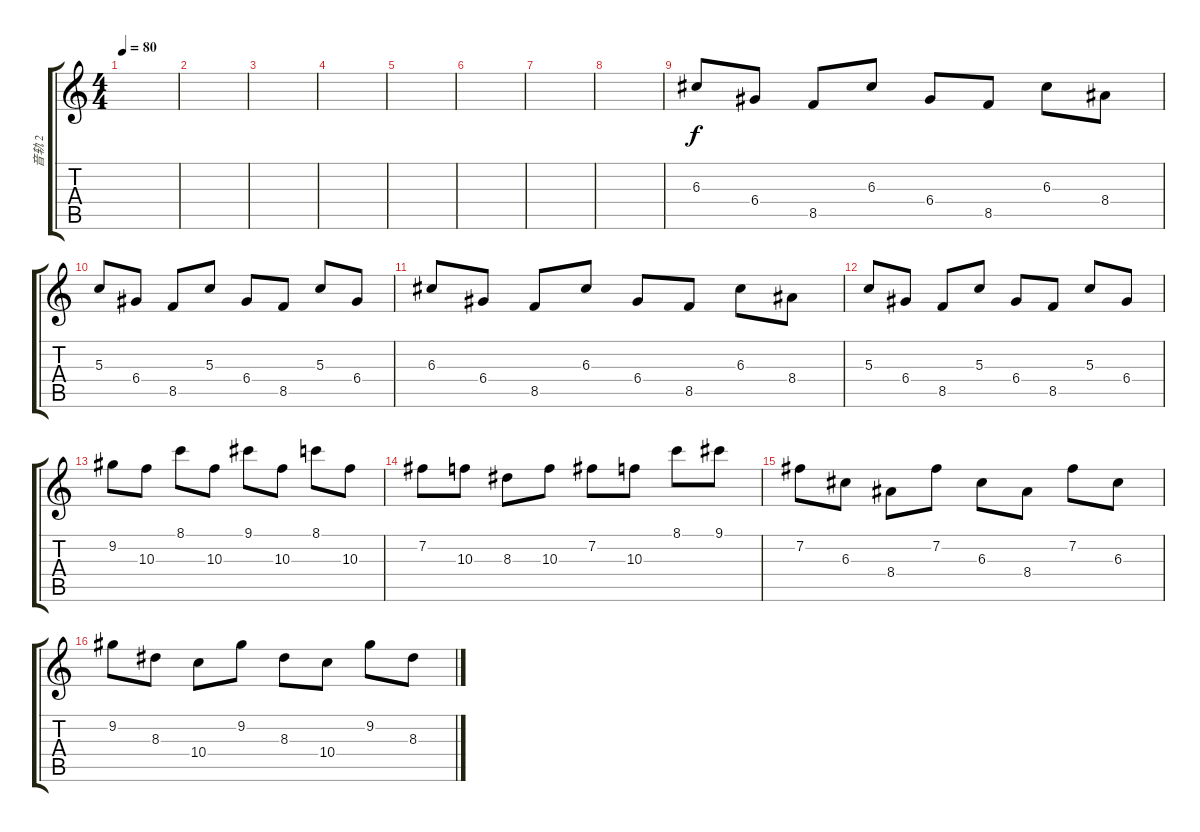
\track ("音轨 2" "音轨 2") {instrument overdrivenguitar}
\staff {score tabs}
\tuning (E4 B3 G3 D3 A2 E2) {hide}
\ts (4 4)
\tempo 80
\clef g2
\ks c
|
|
|
|
|
|
|
|
6.3.8 6.4.8 8.5.8 6.3.8 6.4.8 8.5.8 6.3.8 8.4.8 |
5.3.8 6.4.8 8.5.8 5.3.8 6.4.8 8.5.8 5.3.8 6.4.8 |
6.3.8 6.4.8 8.5.8 6.3.8 6.4.8 8.5.8 6.3.8 8.4.8 |
5.3.8 6.4.8 8.5.8 5.3.8 6.4.8 8.5.8 5.3.8 6.4.8 |
9.2.8 10.3.8 8.1.8 10.3.8 9.1.8 10.3.8 8.1.8 10.3.8 |
7.2.8 10.3.8 8.3.8 10.3.8 7.2.8 10.3.8 8.1.8 9.1.8 |
7.2.8 6.3.8 8.4.8 7.2.8 6.3.8 8.4.8 7.2.8 6.3.8 |
9.2.8 8.3.8 10.4.8 9.2.8 8.3.8 10.4.8 9.2.8 8.3.8
